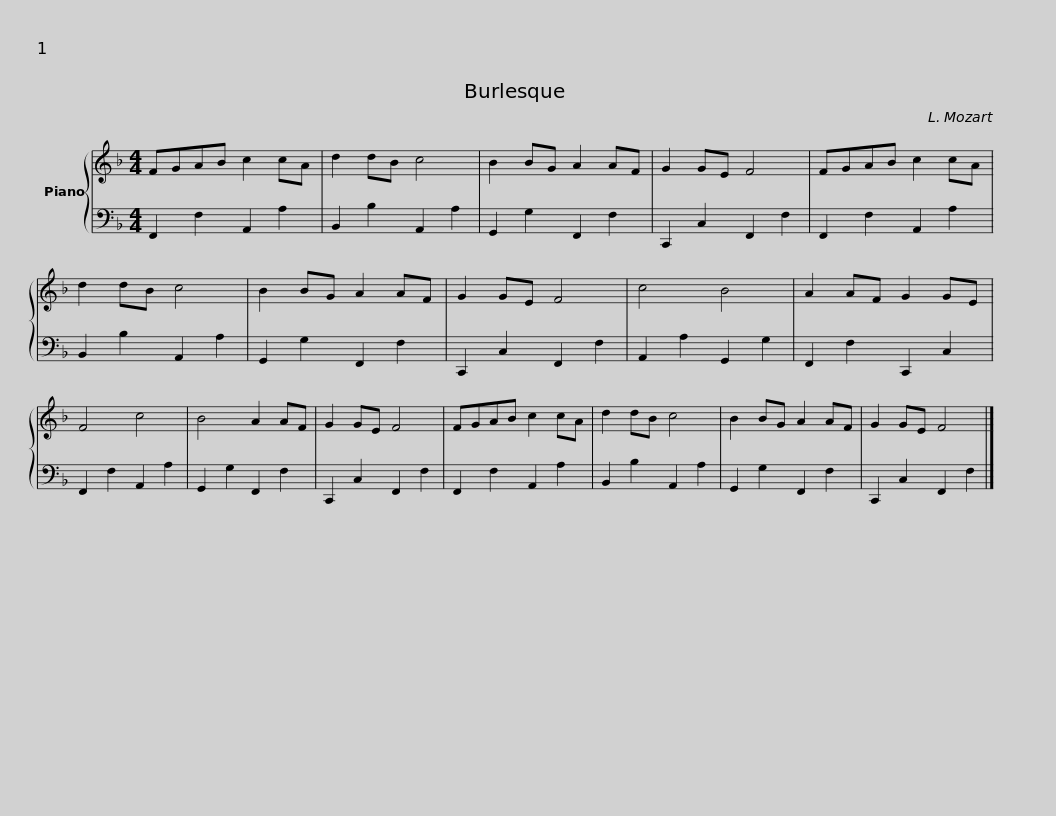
X:1
%%score { 1 | 2 }
L:1/8
M:4/4
I:linebreak $
K:F
V:1 treble
V:2 bass
V:1
 FGAB c2 cA | d2 dB c4 | B2 BG A2 AF | G2 GE F4 |$ FGAB c2 cA | %5
 d2 dB c4 | B2 BG A2 AF | G2 GE F4 |$ c4 B4 | A2 AF G2 GE | %10
 F4 c4 | B4 A2 AF | G2 GE F4 |$ FGAB c2 cA | d2 dB c4 | %15
 B2 BG A2 AF | G2 GE F4 |] %17
V:2
 F,,2 F,2 A,,2 A,2 | B,,2 B,2 A,,2 A,2 | G,,2 G,2 F,,2 F,2 | C,,2 C,2 F,,2 F,2 |$ F,,2 F,2 A,,2 A,2 | %5
 B,,2 B,2 A,,2 A,2 | G,,2 G,2 F,,2 F,2 | C,,2 C,2 F,,2 F,2 |$ A,,2 A,2 G,,2 G,2 | F,,2 F,2 C,,2 C,2 | %10
 F,,2 F,2 A,,2 A,2 | G,,2 G,2 F,,2 F,2 | C,,2 C,2 F,,2 F,2 |$ F,,2 F,2 A,,2 A,2 | B,,2 B,2 A,,2 A,2 | %15
 G,,2 G,2 F,,2 F,2 | C,,2 C,2 F,,2 F,2 |] %17
